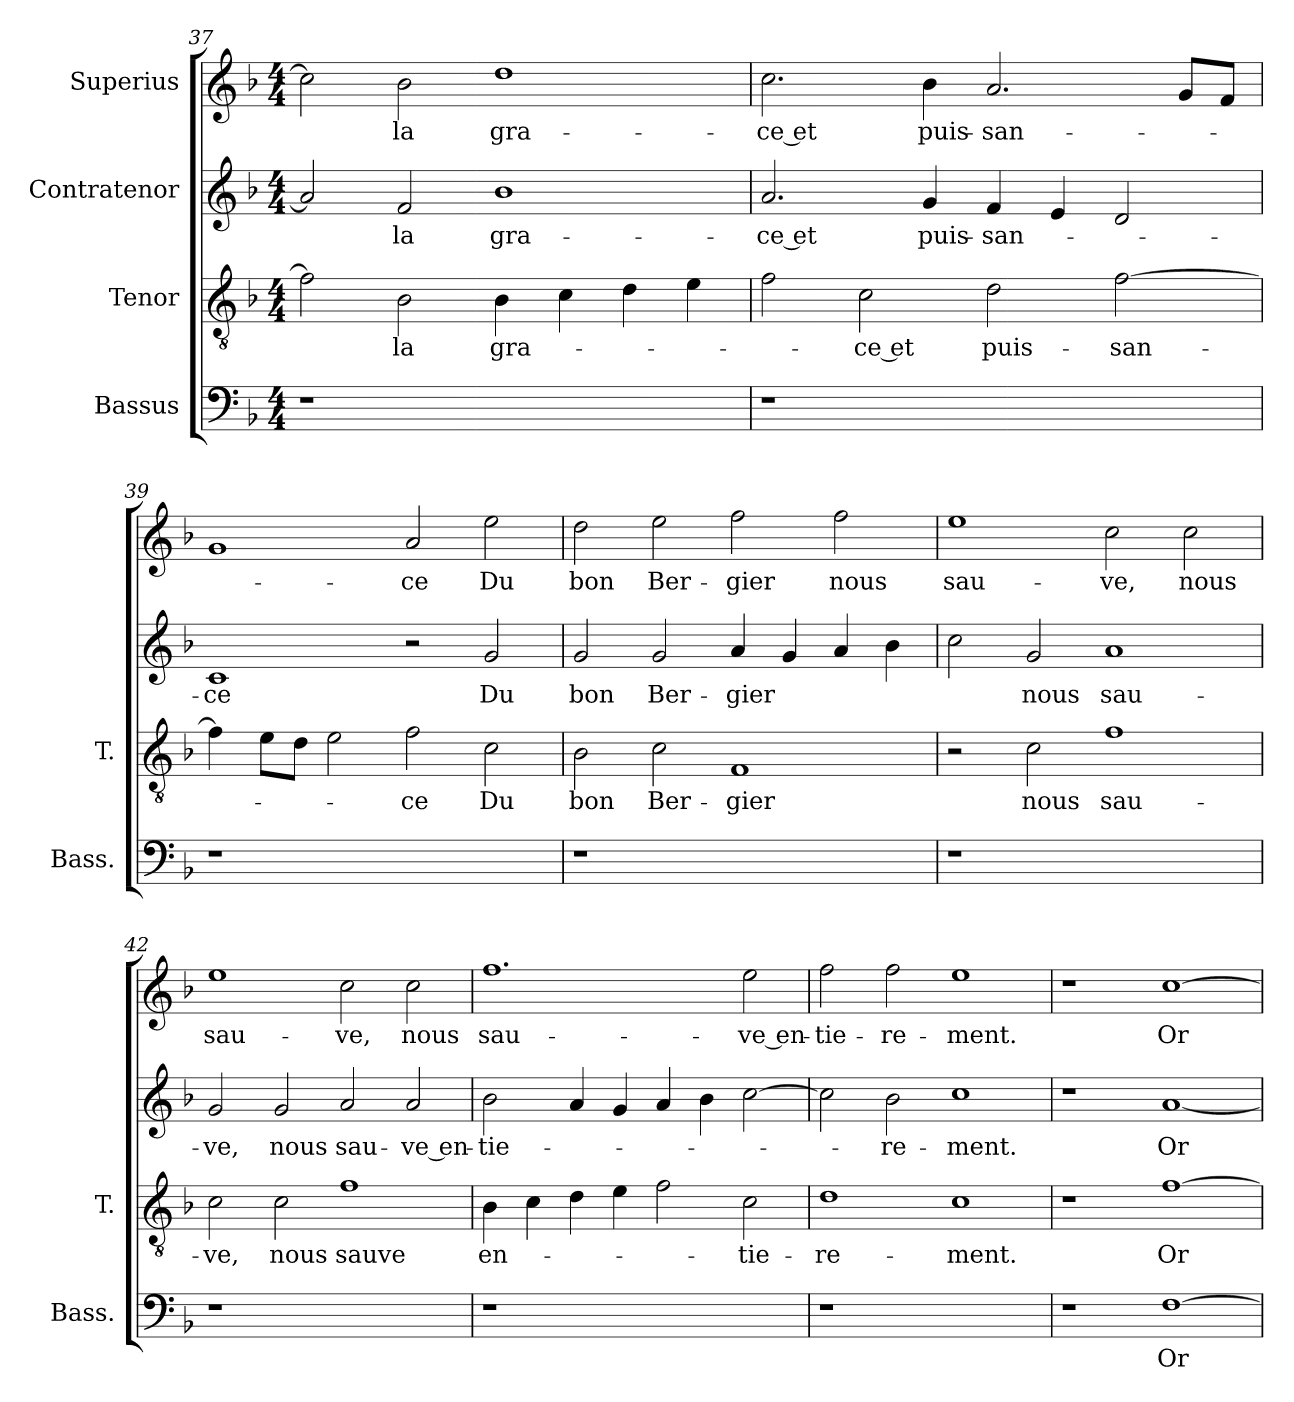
**kern	**text	**kern	**text	**kern	**text	**kern	**text
*part4	*part4	*part3	*part3	*part2	*part2	*part1	*part1
*staff4	*staff4	*staff3	*staff3	*staff2	*staff2	*staff1	*staff1
*I"Bassus	*	*I"Tenor	*	*I"Contratenor	*	*I"Superius	*
*I'Bass.	*	*I'T.	*	*	*	*	*
*clefF4	*	*clefGv2	*	*clefG2	*	*clefG2	*
*	*	*ITrd7c12	*	*	*	*	*
*k[b-]	*	*k[b-]	*	*k[b-]	*	*k[b-]	*
*F:	*	*F:	*	*F:	*	*F:	*
*M4/4	*	*M4/4	*	*M4/4	*	*M4/4	*
=37	=37	=37	=37	=37	=37	=37	=37
1r	.	2F\]	.	2a/]	.	2cc\]	.
.	.	2BB-\	la	2f/	la	2b-\	la
1ryy	.	4BB-\	gra-	1b-\	gra-	1dd\	gra-
.	.	4C\	.	.	.	.	.
.	.	4D\	.	.	.	.	.
.	.	4E\	.	.	.	.	.
=38	=38	=38	=38	=38	=38	=38	=38
1r	.	2F\	.	2.a/	-ce et	2.cc\	-ce et
.	.	2C\	-ce et	.	.	.	.
.	.	.	.	4g/	puis-	4b-\	puis-
1ryy	.	2D\	puis-	4f/	-san-	2.a/	-san-
.	.	.	.	4e/	.	.	.
.	.	[2F\	-san-	2d/	.	.	.
.	.	.	.	.	.	8g/L	.
.	.	.	.	.	.	8f/J	.
=39	=39	=39	=39	=39	=39	=39	=39
1r	.	4F\]	.	1c/	-ce	1g/	.
.	.	8E\L	.	.	.	.	.
.	.	8D\J	.	.	.	.	.
.	.	2E\	.	.	.	.	.
1ryy	.	2F\	-ce	2r	.	2a/	-ce
.	.	2C\	Du	2g/	Du	2ee\	Du
!!LO:LB:g=z
=40	=40	=40	=40	=40	=40	=40	=40
1r	.	2BB-\	bon	2g/	bon	2dd\	bon
.	.	2C\	Ber-	2g/	Ber-	2ee\	Ber-
1ryy	.	1FF/	-gier	4a/	-gier	2ff\	-gier
.	.	.	.	4g/	.	.	.
.	.	.	.	4a/	.	2ff\	nous
.	.	.	.	4b-\	.	.	.
=41	=41	=41	=41	=41	=41	=41	=41
1r	.	2r	.	2cc\	.	1ee\	sau-
.	.	2C\	nous	2g/	nous	.	.
1ryy	.	1F\	sau-	1a/	sau-	2cc\	-ve,
.	.	.	.	.	.	2cc\	nous
=42	=42	=42	=42	=42	=42	=42	=42
1r	.	2C\	-ve,	2g/	-ve,	1ee\	sau-
.	.	2C\	nous	2g/	nous	.	.
1ryy	.	1F\	sauve	2a/	sau-	2cc\	-ve,
.	.	.	.	2a/	-ve en-	2cc\	nous
=43	=43	=43	=43	=43	=43	=43	=43
1r	.	4BB-\	en-	2b-\	-tie-	1.ff\	sau-
.	.	4C\	.	.	.	.	.
.	.	4D\	.	4a/	.	.	.
.	.	4E\	.	4g/	.	.	.
1ryy	.	2F\	.	4a/	.	.	.
.	.	.	.	4b-\	.	.	.
.	.	2C\	-tie-	[2cc\	.	2ee\	-ve en-
!!LO:LB:g=z
=44	=44	=44	=44	=44	=44	=44	=44
1r	.	1D\	-re-	2cc\]	.	2ff\	-tie-
.	.	.	.	2b-\	-re-	2ff\	-re-
1ryy	.	1C\	-ment.	1cc\	-ment.	1ee\	-ment.
=45	=45	=45	=45	=45	=45	=45	=45
1r	.	1r	.	1r	.	1r	.
[1F\	Or	[1F\	Or	[1a/	Or	[1cc\	Or
=	=	=	=	=	=	=	=
*-	*-	*-	*-	*-	*-	*-	*-
